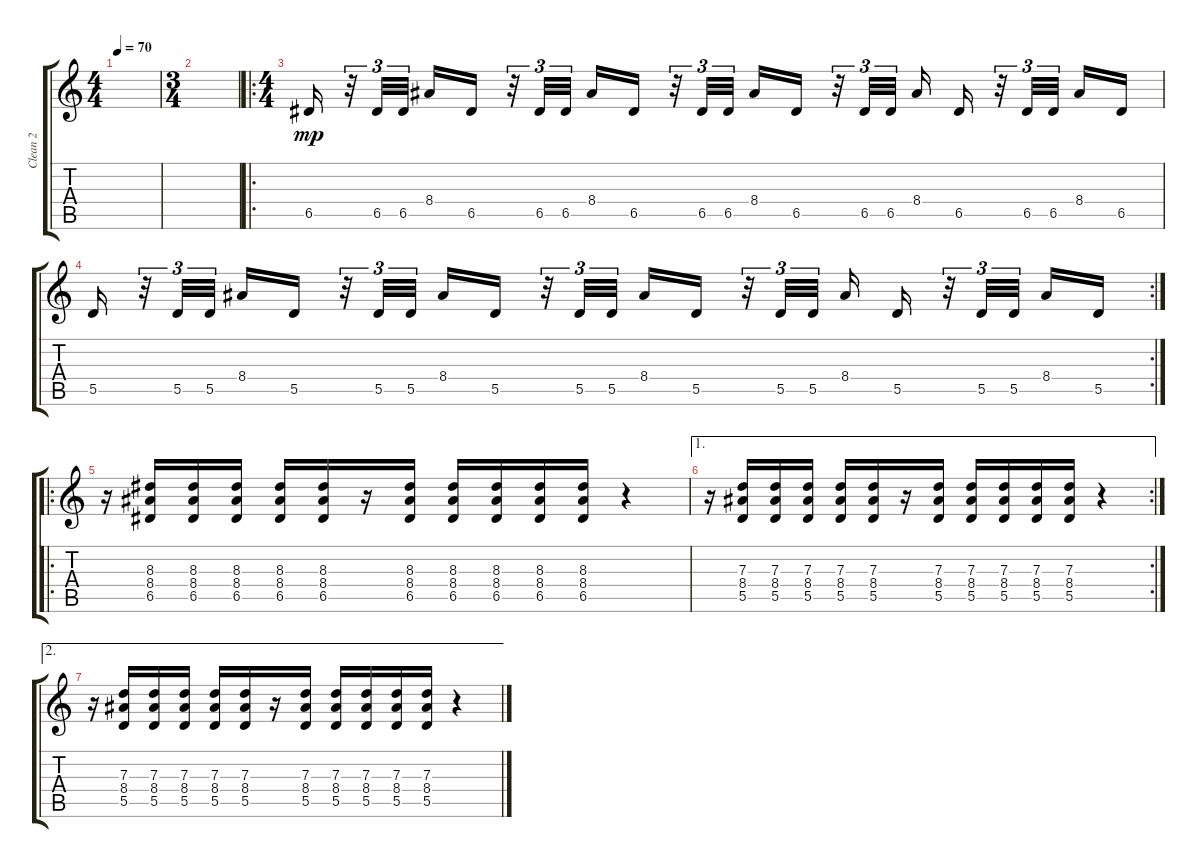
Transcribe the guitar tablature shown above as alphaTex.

\track ("Clean 2" "Clean 2") {instrument acousticguitarsteel}
\staff {score tabs}
\tuning (E4 B3 G3 D3 A2 E2) {hide}
\ts (4 4)
\tempo 70
\clef g2
\ks c
|
\ts (3 4)
|
\ro
\ts (4 4)
6.5.16{dy mp} r.32{tu (3 2)} 6.5.32{tu (3 2)} 6.5.32{tu (3 2) beam splitsecondary} 8.4.16 6.5.16 r.32{tu (3 2)} 6.5.32{tu (3 2)} 6.5.32{tu (3 2) beam splitsecondary} 8.4.16 6.5.16 r.32{tu (3 2)} 6.5.32{tu (3 2)} 6.5.32{tu (3 2)} 8.4.16 6.5.16 r.32{tu (3 2)} 6.5.32{tu (3 2)} 6.5.32{tu (3 2) beam splitsecondary} 8.4.16 6.5.16 r.32{tu (3 2)} 6.5.32{tu (3 2)} 6.5.32{tu (3 2) beam splitsecondary} 8.4.16 6.5.16 |
\rc 2
5.5.16 r.32{tu (3 2)} 5.5.32{tu (3 2)} 5.5.32{tu (3 2) beam splitsecondary} 8.4.16 5.5.16 r.32{tu (3 2)} 5.5.32{tu (3 2)} 5.5.32{tu (3 2) beam splitsecondary} 8.4.16 5.5.16 r.32{tu (3 2)} 5.5.32{tu (3 2)} 5.5.32{tu (3 2)} 8.4.16 5.5.16 r.32{tu (3 2)} 5.5.32{tu (3 2)} 5.5.32{tu (3 2) beam splitsecondary} 8.4.16 5.5.16 r.32{tu (3 2)} 5.5.32{tu (3 2)} 5.5.32{tu (3 2) beam splitsecondary} 8.4.16 5.5.16 |
\ro
r.16 (8.3 8.4 6.5).16 (8.3 8.4 6.5).16 (8.3 8.4 6.5).16 (8.3 8.4 6.5).16 (8.3 8.4 6.5).16 r.16 (8.3 8.4 6.5).16 (8.3 8.4 6.5).16 (8.3 8.4 6.5).16 (8.3 8.4 6.5).16 (8.3 8.4 6.5).16 r.4 |
\ae 1
\rc 2
r.16 (7.3 8.4 5.5).16 (7.3 8.4 5.5).16 (7.3 8.4 5.5).16 (7.3 8.4 5.5).16 (7.3 8.4 5.5).16 r.16 (7.3 8.4 5.5).16 (7.3 8.4 5.5).16 (7.3 8.4 5.5).16 (7.3 8.4 5.5).16 (7.3 8.4 5.5).16 r.4 |
\ae 2
r.16 (7.3 8.4 5.5).16 (7.3 8.4 5.5).16 (7.3 8.4 5.5).16 (7.3 8.4 5.5).16 (7.3 8.4 5.5).16 r.16 (7.3 8.4 5.5).16 (7.3 8.4 5.5).16 (7.3 8.4 5.5).16 (7.3 8.4 5.5).16 (7.3 8.4 5.5).16 r.4
